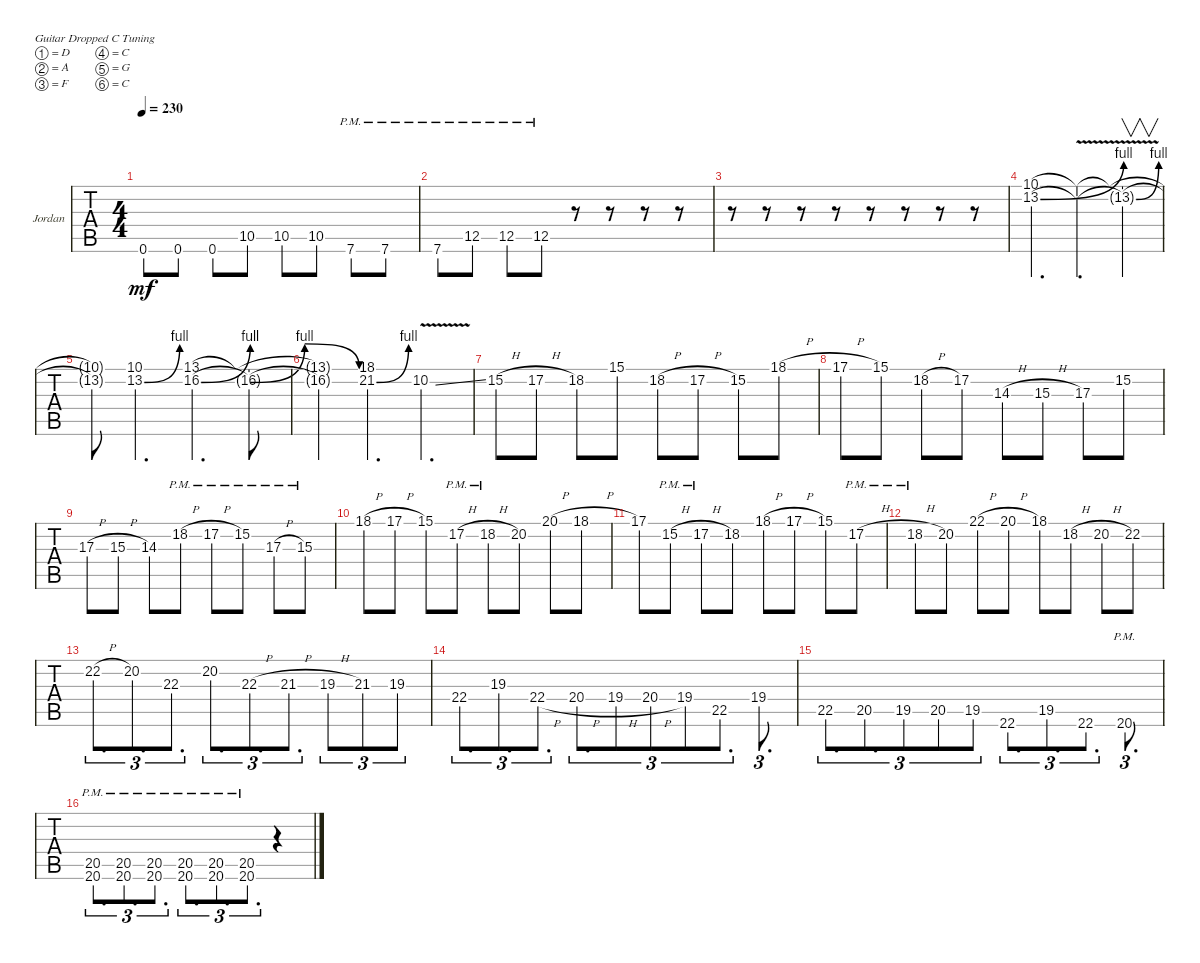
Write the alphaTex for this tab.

\bracketExtendMode groupsimilarinstruments
\firstSystemTrackNameOrientation horizontal
\otherSystemsTrackNameOrientation horizontal
\track ("Jid-Lee" "Jordan") {instrument overdrivenguitar}
\staff {tabs}
\tuning (D4 A3 F3 C3 G2 C2)
\ts (4 4)
\tempo 230
\clef g2
\ks c
0.6.8{dy mf} 0.6.8 0.6.8 10.5.8 10.5.8 10.5.8 7.6{pm}.8 7.6{pm}.8 |
7.6{pm}.8 12.5{pm}.8 12.5{pm}.8 12.5{pm}.8 r.8 r.8 r.8 r.8 |
r.8 r.8 r.8 r.8 r.8 r.8 r.8 r.8 |
(10.1 13.2{be (bend 0 0 10.799999999999999 4)}).4{d} (10.1{v t} 13.2{t}).4{d} (10.1{t} 13.2{be (bend 0 0 10.799999999999999 4) t}).4{v} |
(10.1{t} 13.2{t}).8 (10.1 13.2{be (bend 0 0 10.799999999999999 4)}).4{d} (16.2{be (bend 0 0 9.6 4)} 13.1).4{d} (16.2{be (bendrelease 0 0 15 4 29.4 4 55.8 0) t} 13.1{t}).8 |
(16.2{t} 13.1{t}).4 (18.1 21.2{be (bend 0 0 10.2 4)}).4{d} 10.2{v ss}.4{d} |
15.2{h}.8 17.2{h}.8 18.2.8 15.1.8 18.2{h}.8 17.2{h}.8 15.2.8 18.1{h}.8 |
17.1{h}.8 15.1.8 18.2{h}.8 17.2.8 14.3{h}.8 15.3{h}.8 17.3.8 15.2.8 |
17.3{h}.8 15.3{h}.8 14.3.8 18.2{h pm}.8 17.2{h pm}.8 15.2{pm}.8 17.3{h pm}.8 15.3{pm}.8 |
18.1{h}.8 17.1{h}.8 15.1.8 17.2{h pm}.8 18.2{h pm}.8 20.2.8 20.1{h}.8 18.1{h}.8 |
17.1.8 15.2{h pm}.8 17.2{h pm}.8 18.2.8 18.1{h}.8 17.1{h}.8 15.1.8 17.2{h pm}.8 |
18.2{h pm}.8 20.2.8 22.1{h}.8 20.1{h}.8 18.1.8 18.2{h}.8 20.2{h}.8 22.2.8 |
22.2{h}.8{d tu (3 2)} 20.2.8{d tu (3 2)} 22.3.8{d tu (3 2)} 20.2.8{d tu (3 2)} 22.3{h}.8{d tu (3 2)} 21.3{h}.8{d tu (3 2)} 19.3{h}.8{tu (3 2)} 21.3.8{tu (3 2)} 19.3.8{tu (3 2)} |
22.4.8{d tu (3 2)} 19.3.8{d tu (3 2)} 22.4{h}.8{d tu (3 2)} 20.4{h}.8{d tu (3 2)} 19.4{h}.8{tu (3 2)} 20.4{h}.8{tu (3 2)} 19.4.8{tu (3 2)} 22.5.8{d tu (3 2)} 19.4.8{d tu (3 2)} |
22.5.8{d tu (3 2)} 20.5.8{d tu (3 2)} 19.5.8{tu (3 2)} 20.5.8{tu (3 2)} 19.5.8{tu (3 2)} 22.6.8{d tu (3 2)} 19.5.8{d tu (3 2)} 22.6.8{d tu (3 2)} 20.6{pm}.8{d tu (3 2)} |
(20.6{pm} 20.5{pm}).8{d tu (3 2)} (20.6{pm} 20.5{pm}).8{d tu (3 2)} (20.6{pm} 20.5{pm}).8{d tu (3 2)} (20.6{pm} 20.5{pm}).8{d tu (3 2)} (20.6{pm} 20.5{pm}).8{d tu (3 2)} (20.6{pm} 20.5{pm}).8{d tu (3 2)} r.4
